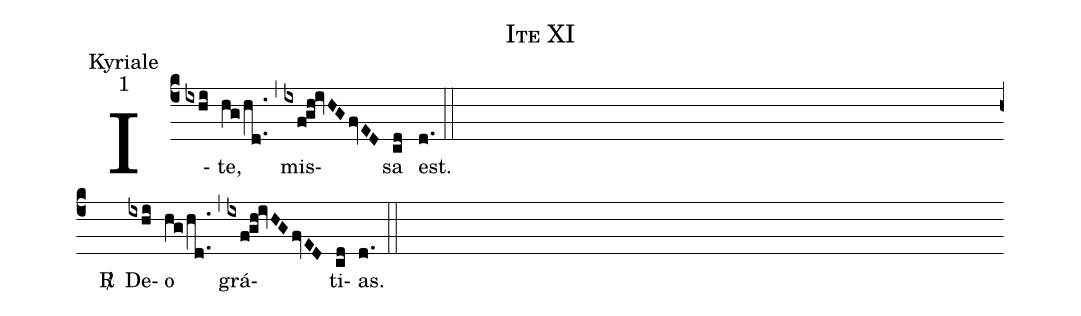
name:Ite XI;
office-part:Kyriale;
mode:1;
%%
(c4) I(ixhi)te,(hg/hd..) (,) mis(ixf!gh!ivHGfvED)sa(cd) est.(d.) (::) (Z)
<sp>R/</sp>() De(ixhi)o(hg/hd..) (,) grá(ixf!gh!ivHGfvED)ti(cd)as.(d.) (::)
